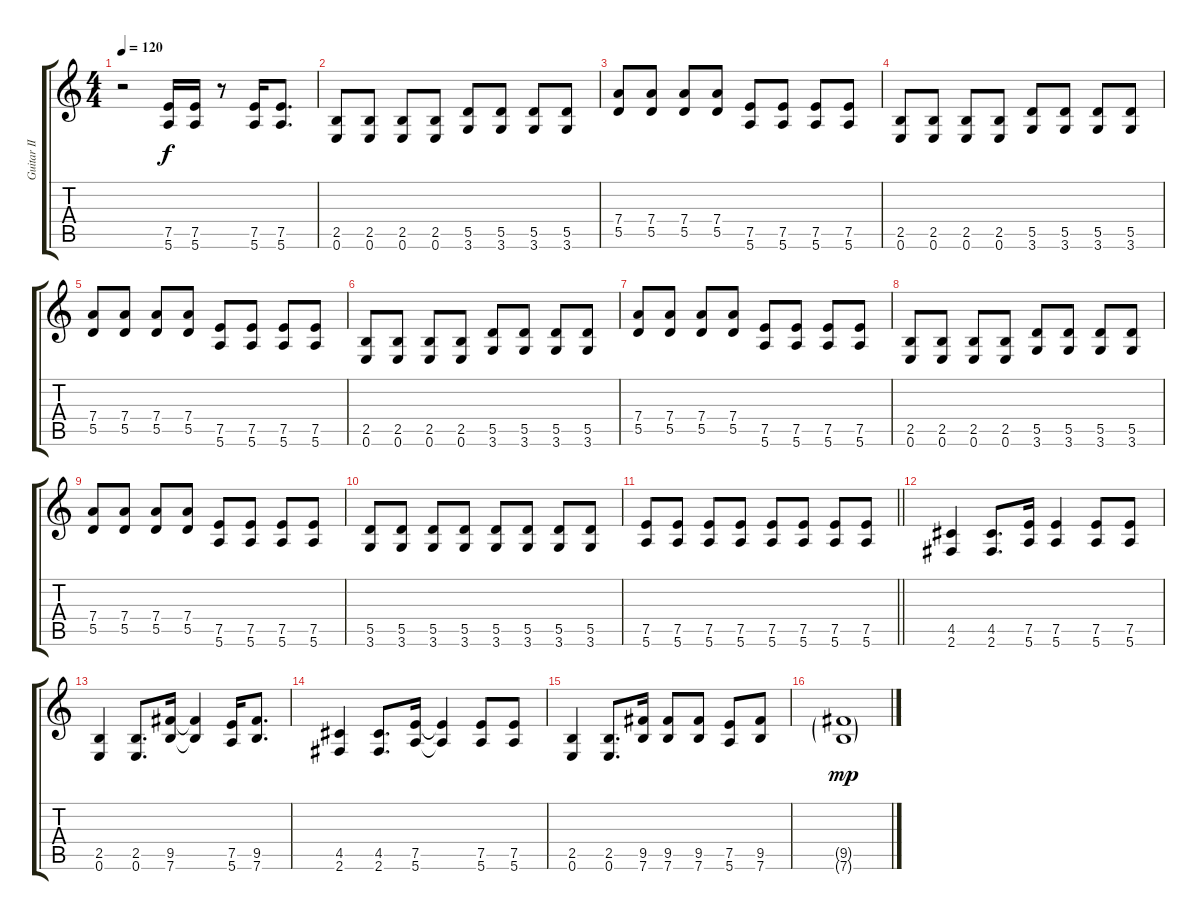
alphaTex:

\track ("Guitar II" "Guitar II") {instrument overdrivenguitar}
\staff {score tabs}
\tuning (E4 B3 G3 D3 A2 E2) {hide}
\ts (4 4)
\tempo 120
\clef g2
\ks c
r.2{dy f} (7.5 5.6).16 (7.5 5.6).16 r.8 (7.5 5.6).16 (7.5 5.6).8{d} |
(2.5 0.6).8 (2.5 0.6).8 (2.5 0.6).8 (2.5 0.6).8 (5.5 3.6).8 (5.5 3.6).8 (5.5 3.6).8 (5.5 3.6).8 |
(7.4 5.5).8 (7.4 5.5).8 (7.4 5.5).8 (7.4 5.5).8 (7.5 5.6).8 (7.5 5.6).8 (7.5 5.6).8 (7.5 5.6).8 |
(2.5 0.6).8 (2.5 0.6).8 (2.5 0.6).8 (2.5 0.6).8 (5.5 3.6).8 (5.5 3.6).8 (5.5 3.6).8 (5.5 3.6).8 |
(7.4 5.5).8 (7.4 5.5).8 (7.4 5.5).8 (7.4 5.5).8 (7.5 5.6).8 (7.5 5.6).8 (7.5 5.6).8 (7.5 5.6).8 |
(2.5 0.6).8 (2.5 0.6).8 (2.5 0.6).8 (2.5 0.6).8 (5.5 3.6).8 (5.5 3.6).8 (5.5 3.6).8 (5.5 3.6).8 |
(7.4 5.5).8 (7.4 5.5).8 (7.4 5.5).8 (7.4 5.5).8 (7.5 5.6).8 (7.5 5.6).8 (7.5 5.6).8 (7.5 5.6).8 |
(2.5 0.6).8 (2.5 0.6).8 (2.5 0.6).8 (2.5 0.6).8 (5.5 3.6).8 (5.5 3.6).8 (5.5 3.6).8 (5.5 3.6).8 |
(7.4 5.5).8 (7.4 5.5).8 (7.4 5.5).8 (7.4 5.5).8 (7.5 5.6).8 (7.5 5.6).8 (7.5 5.6).8 (7.5 5.6).8 |
(5.5 3.6).8 (5.5 3.6).8 (5.5 3.6).8 (5.5 3.6).8 (5.5 3.6).8 (5.5 3.6).8 (5.5 3.6).8 (5.5 3.6).8 |
\barLineRight lightlight
(7.5 5.6).8 (7.5 5.6).8 (7.5 5.6).8 (7.5 5.6).8 (7.5 5.6).8 (7.5 5.6).8 (7.5 5.6).8 (7.5 5.6).8 |
(4.5 2.6).4 (4.5 2.6).8{d} (7.5 5.6).16 (7.5 5.6).4 (7.5 5.6).8 (7.5 5.6).8 |
(2.5 0.6).4 (2.5 0.6).8{d} (9.5 7.6).16 (9.5{t} 7.6{t}).4 (7.5 5.6).16 (9.5 7.6).8{d} |
(4.5 2.6).4 (4.5 2.6).8{d} (7.5 5.6).16 (7.5{t} 5.6{t}).4 (7.5 5.6).8 (7.5 5.6).8 |
(2.5 0.6).4 (2.5 0.6).8{d} (9.5 7.6).16 (9.5 7.6).8 (9.5 7.6).8 (7.5 5.6).8 (9.5 7.6).8 |
(9.5{g} 7.6{g}).1{dy mp}
